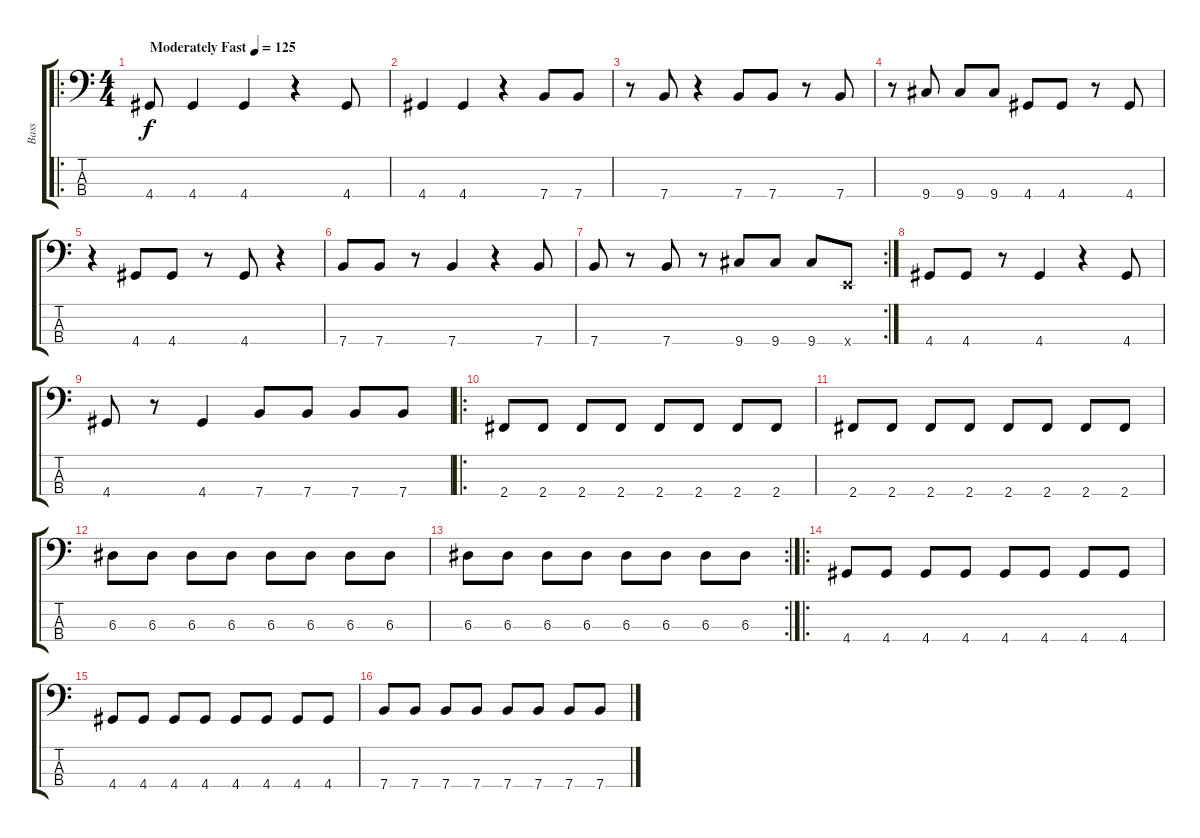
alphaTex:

\track ("Bass" "Bass") {instrument electricbassfinger}
\staff {score tabs}
\tuning (G2 D2 A1 E1) {hide}
\ro
\ts (4 4)
\tempo (125 "Moderately Fast")
\clef f4
\ks c
4.4.8{dy f instrument electricbassfinger} 4.4.4 4.4.4 r.4 4.4.8 |
4.4.4 4.4.4 r.4 7.4.8 7.4.8 |
r.8 7.4.8 r.4 7.4.8 7.4.8 r.8 7.4.8 |
r.8 9.4.8 9.4.8 9.4.8 4.4.8 4.4.8 r.8 4.4.8 |
r.4 4.4.8 4.4.8 r.8 4.4.8 r.4 |
7.4.8 7.4.8 r.8 7.4.4 r.4 7.4.8 |
\rc 2
7.4.8 r.8 7.4.8 r.8 9.4.8 9.4.8 9.4.8 0.4{x}.8 |
4.4.8 4.4.8 r.8 4.4.4 r.4 4.4.8 |
4.4.8 r.8 4.4.4 7.4.8 7.4.8 7.4.8 7.4.8 |
\ro
2.4.8 2.4.8 2.4.8 2.4.8 2.4.8 2.4.8 2.4.8 2.4.8 |
2.4.8 2.4.8 2.4.8 2.4.8 2.4.8 2.4.8 2.4.8 2.4.8 |
6.3.8 6.3.8 6.3.8 6.3.8 6.3.8 6.3.8 6.3.8 6.3.8 |
\rc 2
6.3.8 6.3.8 6.3.8 6.3.8 6.3.8 6.3.8 6.3.8 6.3.8 |
\ro
4.4.8 4.4.8 4.4.8 4.4.8 4.4.8 4.4.8 4.4.8 4.4.8 |
4.4.8 4.4.8 4.4.8 4.4.8 4.4.8 4.4.8 4.4.8 4.4.8 |
7.4.8 7.4.8 7.4.8 7.4.8 7.4.8 7.4.8 7.4.8 7.4.8
